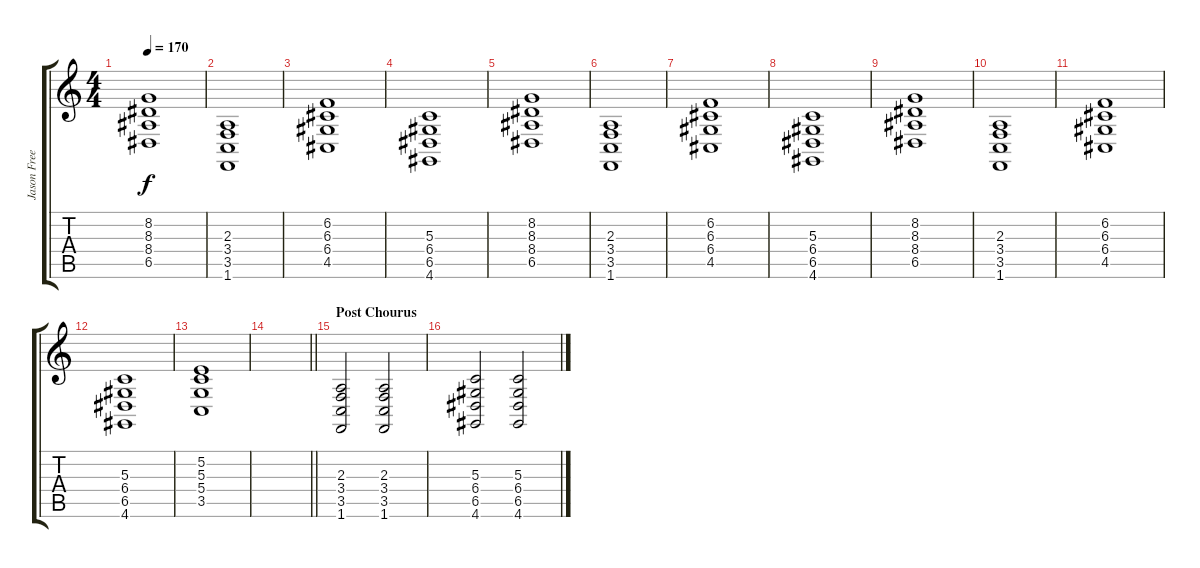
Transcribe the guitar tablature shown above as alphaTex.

\track ("Jason Freeze" "Jason Free") {instrument electricgrandpiano}
\staff {score tabs}
\tuning (E4 B3 G3 D3 A2 E2) {hide}
\ts (4 4)
\tempo 170
\clef g2
\ks c
(8.2 8.3 8.4 6.5).1{dy f} |
(2.3 3.4 3.5 1.6).1 |
(6.2 6.3 6.4 4.5).1 |
(5.3 6.4 6.5 4.6).1 |
(8.2 8.3 8.4 6.5).1 |
(2.3 3.4 3.5 1.6).1 |
(6.2 6.3 6.4 4.5).1 |
(5.3 6.4 6.5 4.6).1 |
(8.2 8.3 8.4 6.5).1 |
(2.3 3.4 3.5 1.6).1 |
(6.2 6.3 6.4 4.5).1 |
(5.3 6.4 6.5 4.6).1 |
(5.2 5.3 5.4 3.5).1 |
\barLineRight lightlight
|
\section ("" "Post Chourus")
(2.3 3.4 3.5 1.6).2 (2.3 3.4 3.5 1.6).2 |
(5.3 6.4 6.5 4.6).2 (5.3 6.4 6.5 4.6).2
